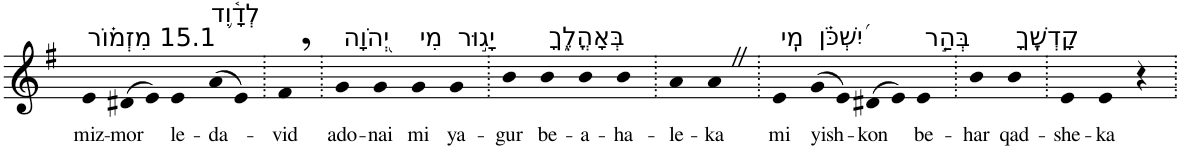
**kern	**text
*part1	*part1
*staff1	*staff1
*I"Piano	*
*I'Pno	*
*clefG2	*
*k[f#]	*
*G:	*
=1	=1
!LO:TX:a:t=15.1 מִזְמ֗וֹר	!
!	!LO:LY:b
4e	miz-
!	!LO:LY:b
(>8d#X	-mor
8e)	.
!LO:TX:a:t=לְדָ֫וִ֥ד	!
!	!LO:LY:b
4e	le-
!	!LO:LY:b
(>8a	-da-
8e)	.
=2.	=2.
!	!LO:LY:b
4f#,	-vid
=3.	=3.
!LO:TX:a:t=יְ֭הֹוָה	!
!	!LO:LY:b
4g	ado-
!	!LO:LY:b
4g	-nai
!LO:TX:a:t=מִי	!
!	!LO:LY:b
4g	mi
!LO:TX:a:t=יָג֣וּר	!
!	!LO:LY:b
4g	ya-
=4.	=4.
!	!LO:LY:b
4b	-gur
!LO:TX:a:t=בְּאָהֳלֶ֑ךָ	!
!	!LO:LY:b
4b	be-
!	!LO:LY:b
4b	-a-
!	!LO:LY:b
4b	-ha-
=5.	=5.
!	!LO:LY:b
4a	-le-
!	!LO:LY:b
4aZ	-ka
=6.	=6.
!LO:TX:a:t=מִֽי	!
!	!LO:LY:b
4e	mi
!LO:TX:a:t=יִ֝שְׁכֹּ֗ן	!
!	!LO:LY:b
(>8g	yish-
8e)	.
!	!LO:LY:b
(>8d#X	-kon
8e)	.
!LO:TX:a:t=בְּהַ֣ר	!
!	!LO:LY:b
4e	be-
=7.	=7.
!	!LO:LY:b
4b	-har
!LO:TX:a:t=קָדְשֶֽׁךָ	!
!	!LO:LY:b
4b	qad-
=8.	=8.
!	!LO:LY:b
4e	-she-
!	!LO:LY:b
4e	-ka
4r	.
=.	=.
*-	*-
